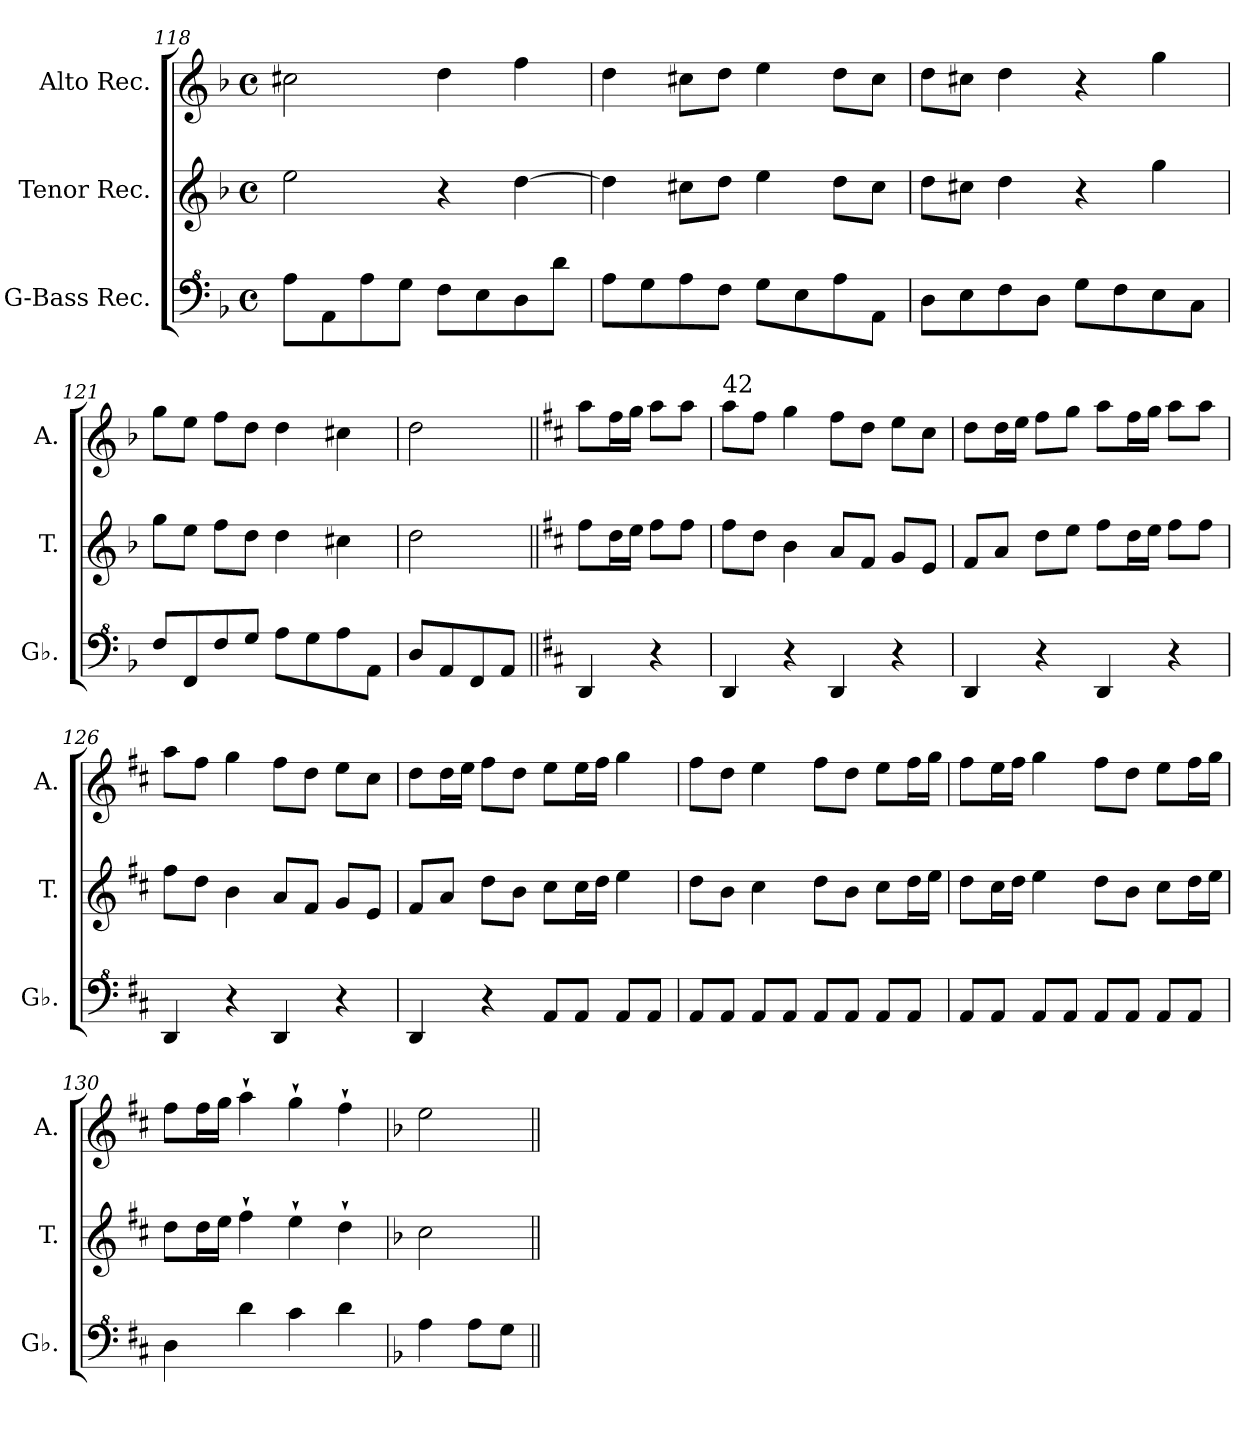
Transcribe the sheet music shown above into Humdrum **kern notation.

**kern	**kern	**kern
*part3	*part2	*part1
*staff3	*staff2	*staff1
*I"G-Bass Rec.	*I"Tenor Rec.	*I"Alto Rec.
*I'Gb.	*I'T.	*I'A.
*clefF^4	*clefG2	*clefG2
*k[b-]	*k[b-]	*k[b-]
*M4/4	*M4/4	*M4/4
*met(c)	*met(c)	*met(c)
=118	=118	=118
8a\L	2ee\	2cc#X\
8A\	.	.
8a\	.	.
8g\J	.	.
8f\L	4r	4dd\
8e\	.	.
8d\	[4dd\	4ff\
8dd\J	.	.
=119	=119	=119
8a\L	4dd\]	4dd\
8g\	.	.
8a\	8cc#X\L	8cc#X\L
8f\J	8dd\J	8dd\J
8g\L	4ee\	4ee\
8e\	.	.
8a\	8dd\L	8dd\L
8A\J	8cc#\J	8cc#\J
!!LO:LB:g=z
=120	=120	=120
8d\L	8dd\L	8dd\L
8e\	8cc#X\J	8cc#X\J
8f\	4dd\	4dd\
8d\J	.	.
8g\L	4r	4r
8f\	.	.
8e\	4gg\	4gg\
8c\J	.	.
=121	=121	=121
8f/L	8gg\L	8gg\L
8F/	8ee\J	8ee\J
8f/	8ff\L	8ff\L
8g/J	8dd\J	8dd\J
8a\L	4dd\	4dd\
8g\	.	.
8a\	4cc#X\	4cc#X\
8A\J	.	.
=122	=122	=122
8d/L	2dd\	2dd\
8A/	.	.
8F/	.	.
8A/J	.	.
=123||	=123||	=123||
*k[f#c#]	*k[f#c#]	*k[f#c#]
4D/	8ff#\L	8aa\L
.	16dd\L	16ff#\L
.	16ee\JJ	16gg\JJ
4r	8ff#\L	8aa\L
.	8ff#\J	8aa\J
=124	=124	=124
!	!	!LO:TX:a:t=42
4D/	8ff#\L	8aa\L
.	8dd\J	8ff#\J
4r	4b\	4gg\
4D/	8a/L	8ff#\L
.	8f#/J	8dd\J
4r	8g/L	8ee\L
.	8e/J	8cc#\J
=125	=125	=125
4D/	8f#/L	8dd\L
.	8a/J	16dd\L
.	.	16ee\JJ
4r	8dd\L	8ff#\L
.	8ee\J	8gg\J
4D/	8ff#\L	8aa\L
.	16dd\L	16ff#\L
.	16ee\JJ	16gg\JJ
4r	8ff#\L	8aa\L
.	8ff#\J	8aa\J
=126	=126	=126
4D/	8ff#\L	8aa\L
.	8dd\J	8ff#\J
4r	4b\	4gg\
4D/	8a/L	8ff#\L
.	8f#/J	8dd\J
4r	8g/L	8ee\L
.	8e/J	8cc#\J
!!LO:LB:g=z
=127	=127	=127
4D/	8f#/L	8dd\L
.	8a/J	16dd\L
.	.	16ee\JJ
4r	8dd\L	8ff#\L
.	8b\J	8dd\J
8A/L	8cc#\L	8ee\L
8A/J	16cc#\L	16ee\L
.	16dd\JJ	16ff#\JJ
8A/L	4ee\	4gg\
8A/J	.	.
=128	=128	=128
8A/L	8dd\L	8ff#\L
8A/J	8b\J	8dd\J
8A/L	4cc#\	4ee\
8A/J	.	.
8A/L	8dd\L	8ff#\L
8A/J	8b\J	8dd\J
8A/L	8cc#\L	8ee\L
8A/J	16dd\L	16ff#\L
.	16ee\JJ	16gg\JJ
=129	=129	=129
8A/L	8dd\L	8ff#\L
8A/J	16cc#\L	16ee\L
.	16dd\JJ	16ff#\JJ
8A/L	4ee\	4gg\
8A/J	.	.
8A/L	8dd\L	8ff#\L
8A/J	8b\J	8dd\J
8A/L	8cc#\L	8ee\L
8A/J	16dd\L	16ff#\L
.	16ee\JJ	16gg\JJ
=130	=130	=130
4d\	8dd\L	8ff#\L
.	16dd\L	16ff#\L
.	16ee\JJ	16gg\JJ
4dd\	4ff#`\	4aa`\
4cc#\	4ee`\	4gg`\
4dd\	4dd`\	4ff#`\
=131	=131	=131
*k[b-]	*k[b-]	*k[b-]
4a\	2cc\	2ee\
8a\L	.	.
8g\J	.	.
=||	=||	=||
*-	*-	*-
